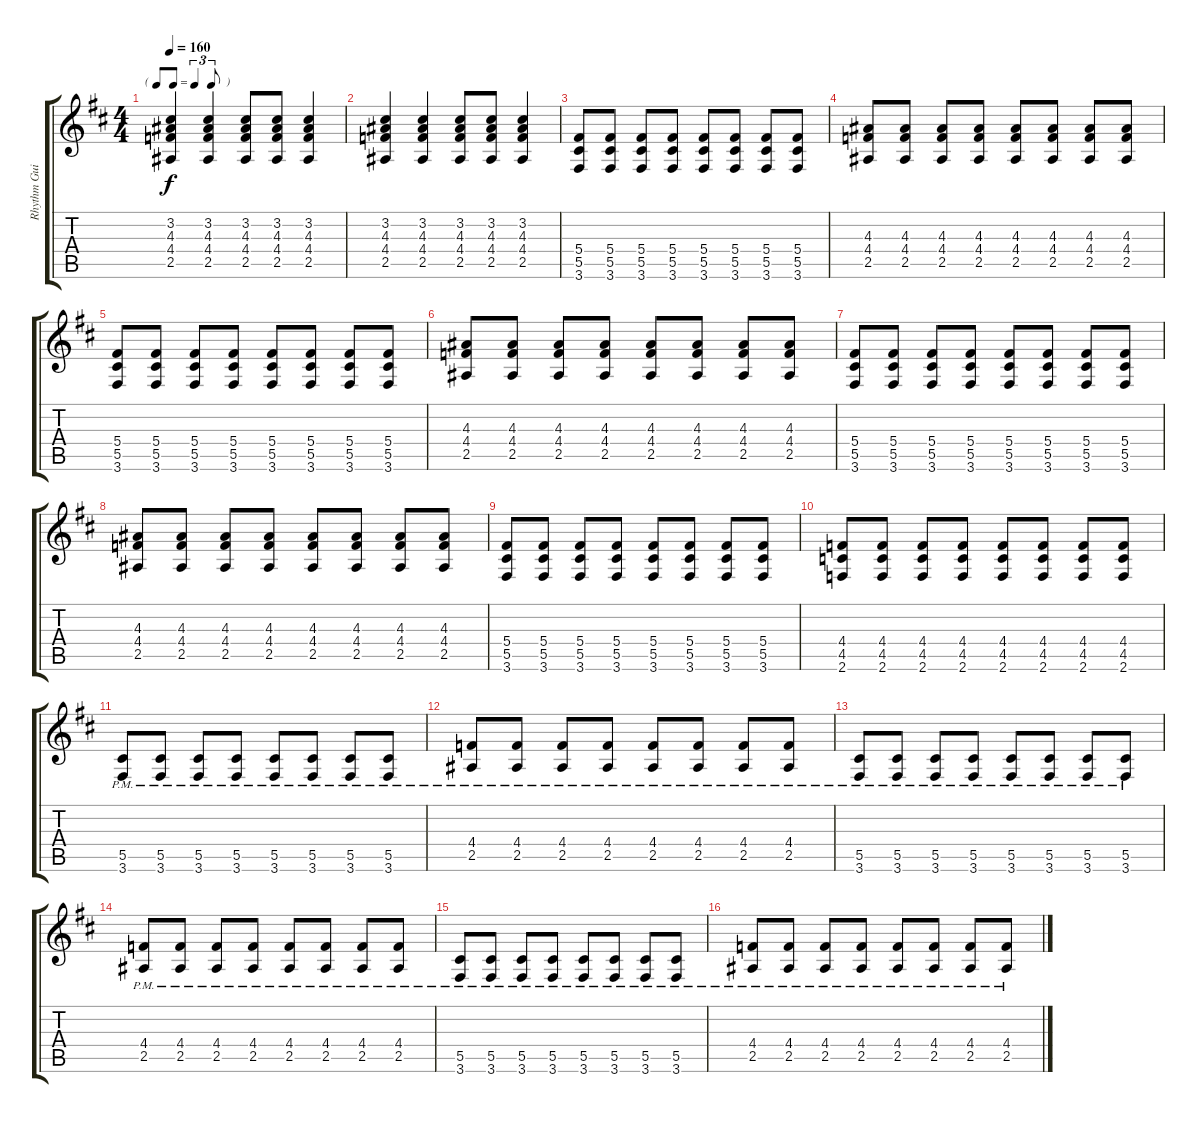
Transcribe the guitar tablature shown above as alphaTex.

\track ("Rhythm Guitar 1" "Rhythm Gui") {instrument distortionguitar}
\staff {score tabs}
\tuning (Eb4 Bb3 Gb3 Db3 Ab2 Eb2) {hide}
\ts (4 4)
\tf triplet8th
\tempo 160
\clef g2
\ks d
(3.2 4.3 4.4 2.5).4{dy f} (3.2 4.3 4.4 2.5).4 (3.2 4.3 4.4 2.5).8 (3.2 4.3 4.4 2.5).8 (3.2 4.3 4.4 2.5).4 |
(3.2 4.3 4.4 2.5).4 (3.2 4.3 4.4 2.5).4 (3.2 4.3 4.4 2.5).8 (3.2 4.3 4.4 2.5).8 (3.2 4.3 4.4 2.5).4 |
(5.4 5.5 3.6).8 (5.4 5.5 3.6).8 (5.4 5.5 3.6).8 (5.4 5.5 3.6).8 (5.4 5.5 3.6).8 (5.4 5.5 3.6).8 (5.4 5.5 3.6).8 (5.4 5.5 3.6).8 |
(4.3 4.4 2.5).8 (4.3 4.4 2.5).8 (4.3 4.4 2.5).8 (4.3 4.4 2.5).8 (4.3 4.4 2.5).8 (4.3 4.4 2.5).8 (4.3 4.4 2.5).8 (4.3 4.4 2.5).8 |
(5.4 5.5 3.6).8 (5.4 5.5 3.6).8 (5.4 5.5 3.6).8 (5.4 5.5 3.6).8 (5.4 5.5 3.6).8 (5.4 5.5 3.6).8 (5.4 5.5 3.6).8 (5.4 5.5 3.6).8 |
(4.3 4.4 2.5).8 (4.3 4.4 2.5).8 (4.3 4.4 2.5).8 (4.3 4.4 2.5).8 (4.3 4.4 2.5).8 (4.3 4.4 2.5).8 (4.3 4.4 2.5).8 (4.3 4.4 2.5).8 |
(5.4 5.5 3.6).8 (5.4 5.5 3.6).8 (5.4 5.5 3.6).8 (5.4 5.5 3.6).8 (5.4 5.5 3.6).8 (5.4 5.5 3.6).8 (5.4 5.5 3.6).8 (5.4 5.5 3.6).8 |
(4.3 4.4 2.5).8 (4.3 4.4 2.5).8 (4.3 4.4 2.5).8 (4.3 4.4 2.5).8 (4.3 4.4 2.5).8 (4.3 4.4 2.5).8 (4.3 4.4 2.5).8 (4.3 4.4 2.5).8 |
(5.4 5.5 3.6).8 (5.4 5.5 3.6).8 (5.4 5.5 3.6).8 (5.4 5.5 3.6).8 (5.4 5.5 3.6).8 (5.4 5.5 3.6).8 (5.4 5.5 3.6).8 (5.4 5.5 3.6).8 |
(4.4 4.5 2.6).8 (4.4 4.5 2.6).8 (4.4 4.5 2.6).8 (4.4 4.5 2.6).8 (4.4 4.5 2.6).8 (4.4 4.5 2.6).8 (4.4 4.5 2.6).8 (4.4 4.5 2.6).8 |
(5.5{pm} 3.6{pm}).8 (5.5{pm} 3.6{pm}).8 (5.5{pm} 3.6{pm}).8 (5.5{pm} 3.6{pm}).8 (5.5{pm} 3.6{pm}).8 (5.5{pm} 3.6{pm}).8 (5.5{pm} 3.6{pm}).8 (5.5{pm} 3.6{pm}).8 |
(4.4{pm} 2.5{pm}).8 (4.4{pm} 2.5{pm}).8 (4.4{pm} 2.5{pm}).8 (4.4{pm} 2.5{pm}).8 (4.4{pm} 2.5{pm}).8 (4.4{pm} 2.5{pm}).8 (4.4{pm} 2.5{pm}).8 (4.4{pm} 2.5{pm}).8 |
(5.5{pm} 3.6{pm}).8 (5.5{pm} 3.6{pm}).8 (5.5{pm} 3.6{pm}).8 (5.5{pm} 3.6{pm}).8 (5.5{pm} 3.6{pm}).8 (5.5{pm} 3.6{pm}).8 (5.5{pm} 3.6{pm}).8 (5.5{pm} 3.6{pm}).8 |
(4.4{pm} 2.5{pm}).8 (4.4{pm} 2.5{pm}).8 (4.4{pm} 2.5{pm}).8 (4.4{pm} 2.5{pm}).8 (4.4{pm} 2.5{pm}).8 (4.4{pm} 2.5{pm}).8 (4.4{pm} 2.5{pm}).8 (4.4{pm} 2.5{pm}).8 |
(5.5{pm} 3.6{pm}).8 (5.5{pm} 3.6{pm}).8 (5.5{pm} 3.6{pm}).8 (5.5{pm} 3.6{pm}).8 (5.5{pm} 3.6{pm}).8 (5.5{pm} 3.6{pm}).8 (5.5{pm} 3.6{pm}).8 (5.5{pm} 3.6{pm}).8 |
(4.4{pm} 2.5{pm}).8 (4.4{pm} 2.5{pm}).8 (4.4{pm} 2.5{pm}).8 (4.4{pm} 2.5{pm}).8 (4.4{pm} 2.5{pm}).8 (4.4{pm} 2.5{pm}).8 (4.4{pm} 2.5{pm}).8 (4.4{pm} 2.5{pm}).8
